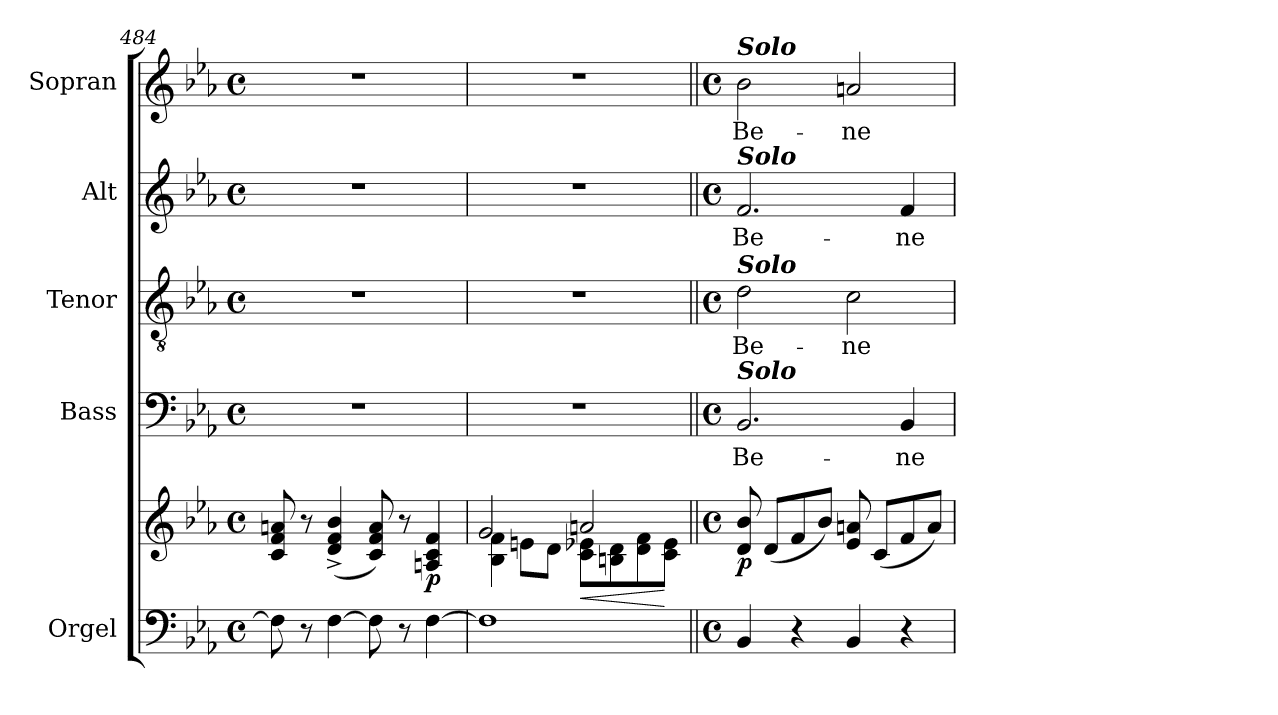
**kern	**kern	**dynam	**kern	**text	**kern	**text	**kern	**text	**kern	**text
*part5	*part5	*part5	*part4	*part4	*part3	*part3	*part2	*part2	*part1	*part1
*staff6	*staff5	*staff5/6	*staff4	*staff4	*staff3	*staff3	*staff2	*staff2	*staff1	*staff1
*I"Orgel	*	*	*I"Bass	*	*I"Tenor	*	*I"Alt	*	*I"Sopran	*
*I'Org.	*	*	*I'B.	*	*I'T.	*	*I'A.	*	*I'S.	*
*clefF4	*clefG2	*	*clefF4	*	*clefGv2	*	*clefG2	*	*clefG2	*
*k[b-e-a-]	*k[b-e-a-]	*	*k[b-e-a-]	*	*k[b-e-a-]	*	*k[b-e-a-]	*	*k[b-e-a-]	*
*E-:	*E-:	*	*E-:	*	*E-:	*	*E-:	*	*E-:	*
*M4/4	*M4/4	*	*M4/4	*	*M4/4	*	*M4/4	*	*M4/4	*
*met(c)	*met(c)	*	*met(c)	*	*met(c)	*	*met(c)	*	*met(c)	*
=484	=484	=484	=484	=484	=484	=484	=484	=484	=484	=484
8F\]	8c/ 8f/ 8an/	.	1r	.	1r	.	1r	.	1r	.
8r	8r	.	.	.	.	.	.	.	.	.
[4F\	(<4d/^< 4f/^< 4b-/^<	.	.	.	.	.	.	.	.	.
8F\]	8c/ 8f/ 8a/)	.	.	.	.	.	.	.	.	.
8r	8r	.	.	.	.	.	.	.	.	.
!	!	!LO:DY:b	!	!	!	!	!	!	!	!
[4F\	4An/ 4c/ 4f/	p	.	.	.	.	.	.	.	.
=485	=485	=485	=485	=485	=485	=485	=485	=485	=485	=485
*	*^	*	*	*	*	*	*	*	*	*
1F]	2g/	4B-\ 4f\	.	1r	.	1r	.	1r	.	1r	.
.	.	8en\L	.	.	.	.	.	.	.	.	.
.	.	8d\J	.	.	.	.	.	.	.	.	.
!	!	!	!LO:HP:b	!	!	!	!	!	!	!	!
.	2an/	8c\ 8e-X\L	<	.	.	.	.	.	.	.	.
.	.	8Bn\ 8d\	.	.	.	.	.	.	.	.	.
.	.	8d\ 8f\	.	.	.	.	.	.	.	.	.
.	.	8c\ 8e-\J	[	.	.	.	.	.	.	.	.
*	*v	*v	*	*	*	*	*	*	*	*	*
!!LO:PB:g=z
=486||	=486||	=486||	=486||	=486||	=486||	=486||	=486||	=486||	=486||	=486||
*M4/4	*M4/4	*	*M4/4	*	*M4/4	*	*M4/4	*	*M4/4	*
*met(c)	*met(c)	*	*met(c)	*	*met(c)	*	*met(c)	*	*met(c)	*
*	*^	*	*	*	*	*	*	*	*	*
!	!	!	!	!	!	!	!	!	!	!LO:TX:a:Bi:t=Solo	!
!	!	!	!	!	!	!	!	!LO:TX:a:Bi:t=Solo	!	!	!
!	!	!	!	!	!	!LO:TX:a:Bi:t=Solo	!	!	!	!	!
!	!	!	!	!LO:TX:a:Bi:t=Solo	!	!	!	!	!	!	!
!	!	!	!LO:DY:b	!	!LO:LY:b	!	!LO:LY:b	!	!LO:LY:b	!	!LO:LY:b
*	*v	*v	*	*	*	*	*	*	*	*	*
4BB-/	8d/ 8b-/	p	2.BB-/	Be-	2d\	Be-	2.f/	Be-	2b-\	Be-
.	(<8d/L	.	.	.	.	.	.	.	.	.
4r	8f/	.	.	.	.	.	.	.	.	.
.	8b-/J)	.	.	.	.	.	.	.	.	.
!	!	!	!	!	!	!LO:LY:b	!	!	!	!LO:LY:b
4BB-/	8e-/ 8an/	.	.	.	2c\	-ne-	.	.	2an/	-ne-
.	(<8c/L	.	.	.	.	.	.	.	.	.
!	!	!	!	!LO:LY:b	!	!	!	!LO:LY:b	!	!
4r	8f/	.	4BB-/	-ne-	.	.	4f/	-ne-	.	.
.	8a/J)	.	.	.	.	.	.	.	.	.
=	=	=	=	=	=	=	=	=	=	=
*-	*-	*-	*-	*-	*-	*-	*-	*-	*-	*-
